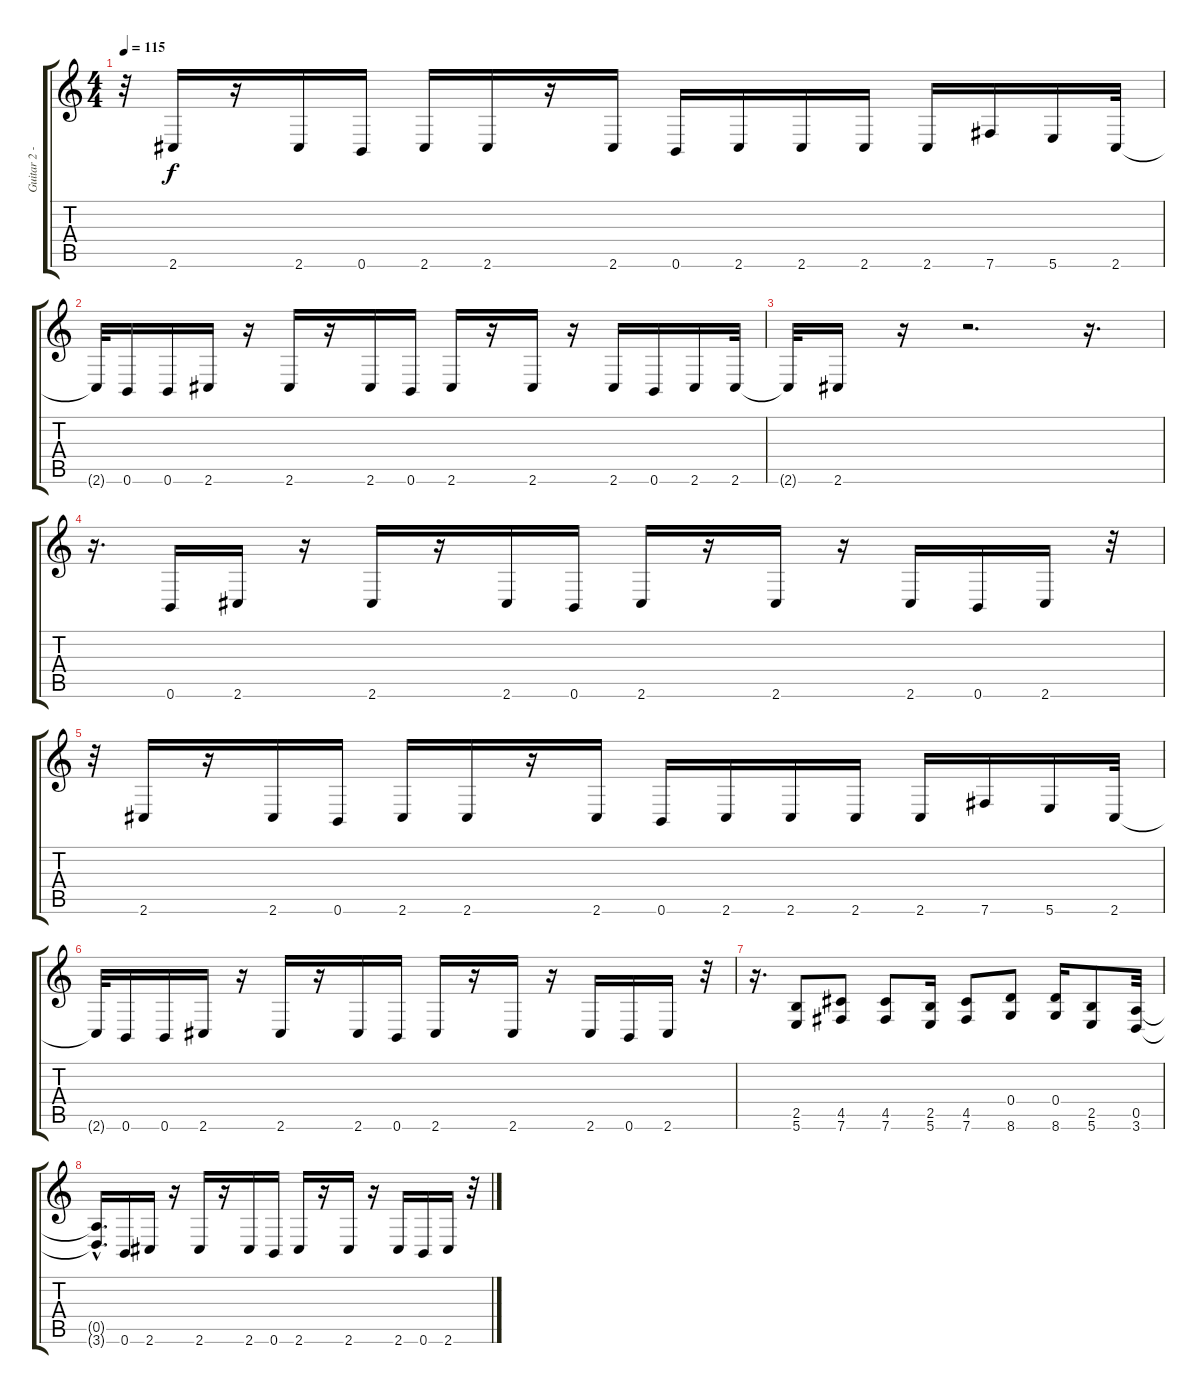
\track ("Guitar 2 - Petrucci" "Guitar 2 -") {instrument distortionguitar}
\staff {score tabs}
\tuning (E4 B3 G3 D3 A2 B1) {hide}
\ts (4 4)
\tempo 115
\clef g2
\ks c
r.32{dy f} 2.6.16 r.16 2.6.16 0.6.16 2.6.16 2.6.16 r.16 2.6.16 0.6.16 2.6.16 2.6.16 2.6.16 2.6.16 7.6.16 5.6.16 2.6.32 |
2.6{t}.32 0.6.16 0.6.16 2.6.16 r.16 2.6.16 r.16 2.6.16 0.6.16 2.6.16 r.16 2.6.16 r.16 2.6.16 0.6.16 2.6.16 2.6.32 |
2.6{t}.32 2.6.16 r.16 r.2{d} r.16{d} |
r.16{d} 0.6.16 2.6.16 r.16 2.6.16 r.16 2.6.16 0.6.16 2.6.16 r.16 2.6.16 r.16 2.6.16 0.6.16 2.6.16 r.32 |
r.32 2.6.16 r.16 2.6.16 0.6.16 2.6.16 2.6.16 r.16 2.6.16 0.6.16 2.6.16 2.6.16 2.6.16 2.6.16 7.6.16 5.6.16 2.6.32 |
2.6{t}.32 0.6.16 0.6.16 2.6.16 r.16 2.6.16 r.16 2.6.16 0.6.16 2.6.16 r.16 2.6.16 r.16 2.6.16 0.6.16 2.6.16 r.32 |
r.16{d} (2.5 5.6).8 (4.5 7.6).8 (4.5 7.6).8 (2.5 5.6).16 (4.5 7.6).8 (0.4 8.6).8 (0.4 8.6).16 (2.5 5.6).8 (0.5 3.6).32 |
(0.5{hac t} 3.6{hac t}).16{d} 0.6.16 2.6.16 r.16 2.6.16 r.16 2.6.16 0.6.16 2.6.16 r.16 2.6.16 r.16 2.6.16 0.6.16 2.6.16 r.32
